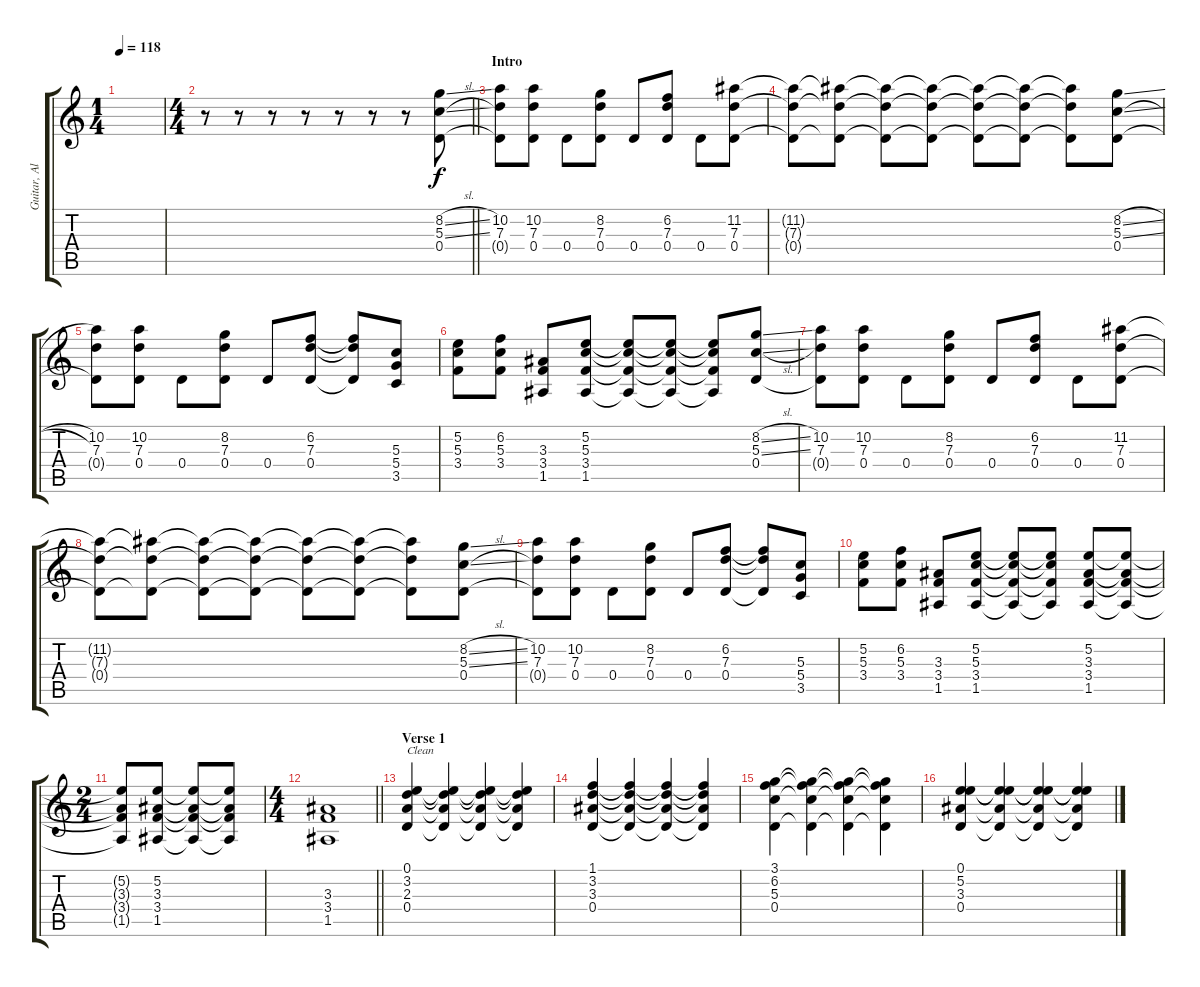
\track ("Guitar, Allan" "Guitar, Al") {solo instrument overdrivenguitar}
\staff {score tabs}
\tuning (E4 B3 G3 D3 A2 E2) {hide}
\ts (1 4)
\tempo 118
\clef g2
\ks c
|
\ts (4 4)
\barLineRight lightlight
r.8 r.8 r.8 r.8 r.8 r.8 r.8 (8.2{sl} 5.3{sl} 0.4).8 |
\section ("" "Intro")
(10.2 7.3 0.4{t}).8 (10.2 7.3 0.4).8 0.4.8 (8.2 7.3 0.4).8 0.4.8 (6.2 7.3 0.4).8 0.4.8 (11.2 7.3 0.4).8 |
(11.2{t} 7.3{t} 0.4{t}).8 (11.2{t} 7.3{t} 0.4{t}).8 (11.2{t} 7.3{t} 0.4{t}).8 (11.2{t} 7.3{t} 0.4{t}).8 (11.2{t} 7.3{t} 0.4{t}).8 (11.2{t} 7.3{t} 0.4{t}).8 (11.2{t} 7.3{t} 0.4{t}).8 (8.2{sl} 5.3{sl} 0.4).8 |
(10.2 7.3 0.4{t}).8 (10.2 7.3 0.4).8 0.4.8 (8.2 7.3 0.4).8 0.4.8 (6.2 7.3 0.4).8 (6.2{t} 7.3{t} 0.4{t}).8 (5.3 5.4 3.5).8 |
(5.2 5.3 3.4).8 (6.2 5.3 3.4).8 (3.3 3.4 1.5).8 (5.2 5.3 3.4 1.5).8 (5.2{t} 5.3{t} 3.4{t} 1.5{t}).8 (5.2{t} 5.3{t} 3.4{t} 1.5{t}).8 (5.2{t} 5.3{t} 3.4{t} 1.5{t}).8 (8.2{sl} 5.3{sl} 0.4).8 |
(10.2 7.3 0.4{t}).8 (10.2 7.3 0.4).8 0.4.8 (8.2 7.3 0.4).8 0.4.8 (6.2 7.3 0.4).8 0.4.8 (11.2 7.3 0.4).8 |
(11.2{t} 7.3{t} 0.4{t}).8 (11.2{t} 7.3{t} 0.4{t}).8 (11.2{t} 7.3{t} 0.4{t}).8 (11.2{t} 7.3{t} 0.4{t}).8 (11.2{t} 7.3{t} 0.4{t}).8 (11.2{t} 7.3{t} 0.4{t}).8 (11.2{t} 7.3{t} 0.4{t}).8 (8.2{sl} 5.3{sl} 0.4).8 |
(10.2 7.3 0.4{t}).8 (10.2 7.3 0.4).8 0.4.8 (8.2 7.3 0.4).8 0.4.8 (6.2 7.3 0.4).8 (6.2{t} 7.3{t} 0.4{t}).8 (5.3 5.4 3.5).8 |
(5.2 5.3 3.4).8 (6.2 5.3 3.4).8 (3.3 3.4 1.5).8 (5.2 5.3 3.4 1.5).8 (5.2{t} 5.3{t} 3.4{t} 1.5{t}).8 (5.2{t} 5.3{t} 3.4{t} 1.5{t}).8 (5.2 3.3 3.4 1.5).8 (5.2{t} 3.3{t} 3.4{t} 1.5{t}).8 |
\ts (2 4)
(5.2{t} 3.3{t} 3.4{t} 1.5{t}).8 (5.2 3.3 3.4 1.5).8 (5.2{t} 3.3{t} 3.4{t} 1.5{t}).8 (5.2{t} 3.3{t} 3.4{t} 1.5{t}).8 |
\ts (4 4)
\barLineRight lightlight
(3.3 3.4 1.5).1 |
\section ("" "Verse 1")
(0.1 3.2 2.3 0.4).4{txt "Clean" instrument electricguitarclean} (0.1{t} 3.2{t} 2.3{t} 0.4{t}).4 (0.1{t} 3.2{t} 2.3{t} 0.4{t}).4 (0.1{t} 3.2{t} 2.3{t} 0.4{t}).4 |
(1.1 3.2 3.3 0.4).4 (1.1{t} 3.2{t} 3.3{t} 0.4{t}).4 (1.1{t} 3.2{t} 3.3{t} 0.4{t}).4 (1.1{t} 3.2{t} 3.3{t} 0.4{t}).4 |
(3.1 6.2 5.3 0.4).4 (3.1{t} 6.2{t} 5.3{t} 0.4{t}).4 (3.1{t} 6.2{t} 5.3{t} 0.4{t}).4 (3.1{t} 6.2{t} 5.3{t} 0.4{t}).4 |
(0.1 5.2 3.3 0.4).4 (0.1{t} 5.2{t} 3.3{t} 0.4{t}).4 (0.1{t} 5.2{t} 3.3{t} 0.4{t}).4 (0.1{t} 5.2{t} 3.3{t} 0.4{t}).4
